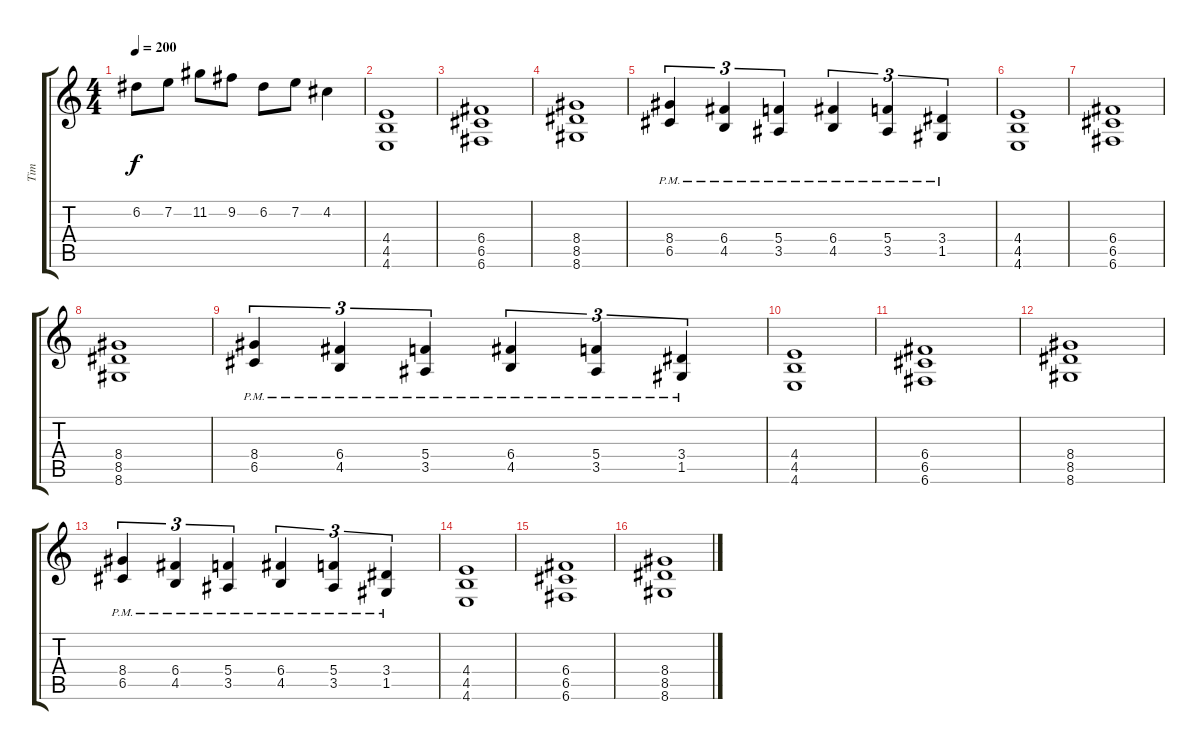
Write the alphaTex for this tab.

\track ("Tim" "Tim") {instrument overdrivenguitar}
\staff {score tabs}
\tuning (D4 A3 F3 C3 G2 C2) {hide}
\ts (4 4)
\tempo 200
\clef g2
\ks c
6.2.8{dy f} 7.2.8 11.2.8 9.2.8 6.2.8 7.2.8 4.2.4 |
(4.4 4.5 4.6).1 |
(6.4 6.5 6.6).1 |
(8.4 8.5 8.6).1 |
(8.4{pm} 6.5{pm}).4{tu (3 2)} (6.4{pm} 4.5{pm}).4{tu (3 2)} (5.4{pm} 3.5{pm}).4{tu (3 2)} (6.4{pm} 4.5{pm}).4{tu (3 2)} (5.4{pm} 3.5{pm}).4{tu (3 2)} (3.4{pm} 1.5{pm}).4{tu (3 2)} |
(4.4 4.5 4.6).1 |
(6.4 6.5 6.6).1 |
(8.4 8.5 8.6).1 |
(8.4{pm} 6.5{pm}).4{tu (3 2)} (6.4{pm} 4.5{pm}).4{tu (3 2)} (5.4{pm} 3.5{pm}).4{tu (3 2)} (6.4{pm} 4.5{pm}).4{tu (3 2)} (5.4{pm} 3.5{pm}).4{tu (3 2)} (3.4{pm} 1.5{pm}).4{tu (3 2)} |
(4.4 4.5 4.6).1 |
(6.4 6.5 6.6).1 |
(8.4 8.5 8.6).1 |
(8.4{pm} 6.5{pm}).4{tu (3 2)} (6.4{pm} 4.5{pm}).4{tu (3 2)} (5.4{pm} 3.5{pm}).4{tu (3 2)} (6.4{pm} 4.5{pm}).4{tu (3 2)} (5.4{pm} 3.5{pm}).4{tu (3 2)} (3.4{pm} 1.5{pm}).4{tu (3 2)} |
(4.4 4.5 4.6).1 |
(6.4 6.5 6.6).1 |
(8.4 8.5 8.6).1
